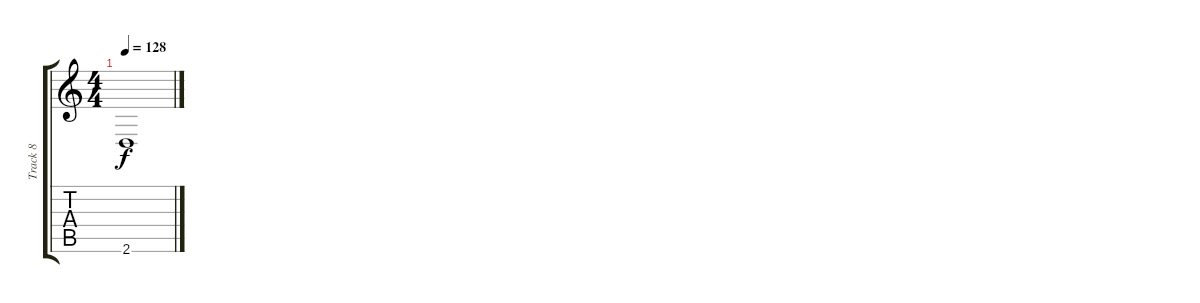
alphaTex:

\track ("Track 8" "Track 8") {instrument electricbassfinger}
\staff {score tabs}
\tuning (C4 G3 Eb3 Bb2 F2 C2) {hide}
\ts (4 4)
\tempo 128
\clef g2
\ks c
2.6.1{dy f}
